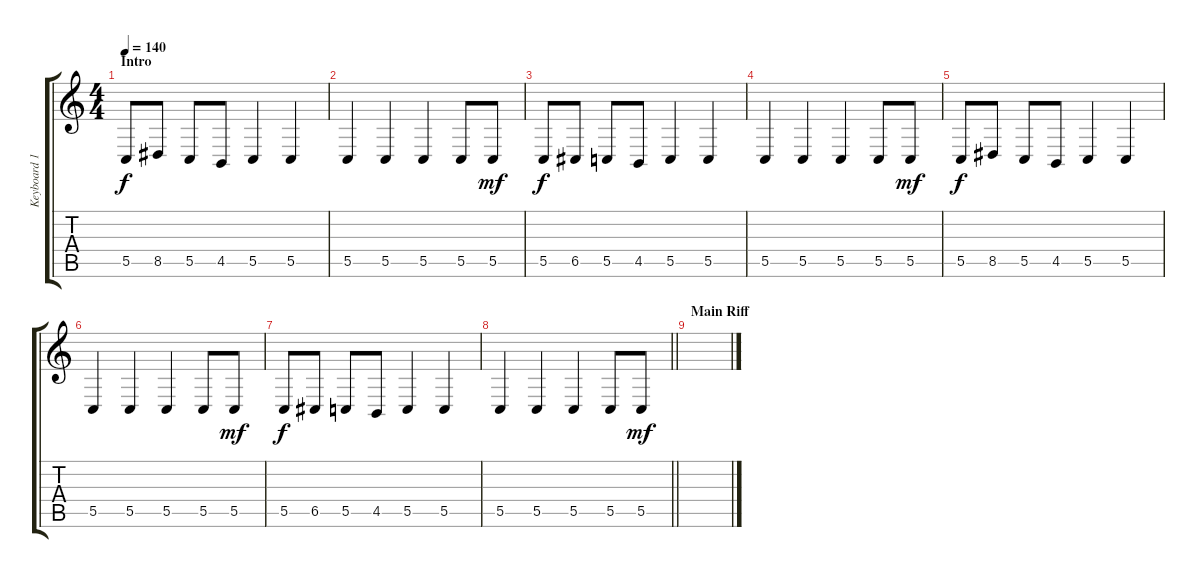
\track ("Keyboard 1" "Keyboard 1") {instrument acousticgrandpiano}
\staff {score tabs}
\tuning (D4 A3 F3 C3 G2 C2) {hide}
\ts (4 4)
\section ("" "Intro")
\tempo 140
\clef g2
\ks c
5.5.8{dy f instrument acousticgrandpiano} 8.5.8 5.5.8 4.5.8 5.5.4 5.5.4 |
5.5.4 5.5.4 5.5.4 5.5.8 5.5.8{dy mf} |
5.5.8{dy f} 6.5.8 5.5.8 4.5.8 5.5.4 5.5.4 |
5.5.4 5.5.4 5.5.4 5.5.8 5.5.8{dy mf} |
5.5.8{dy f} 8.5.8 5.5.8 4.5.8 5.5.4 5.5.4 |
5.5.4 5.5.4 5.5.4 5.5.8 5.5.8{dy mf} |
5.5.8{dy f} 6.5.8 5.5.8 4.5.8 5.5.4 5.5.4 |
\barLineRight lightlight
5.5.4 5.5.4 5.5.4 5.5.8 5.5.8{dy mf} |
\section ("" "Main Riff")
